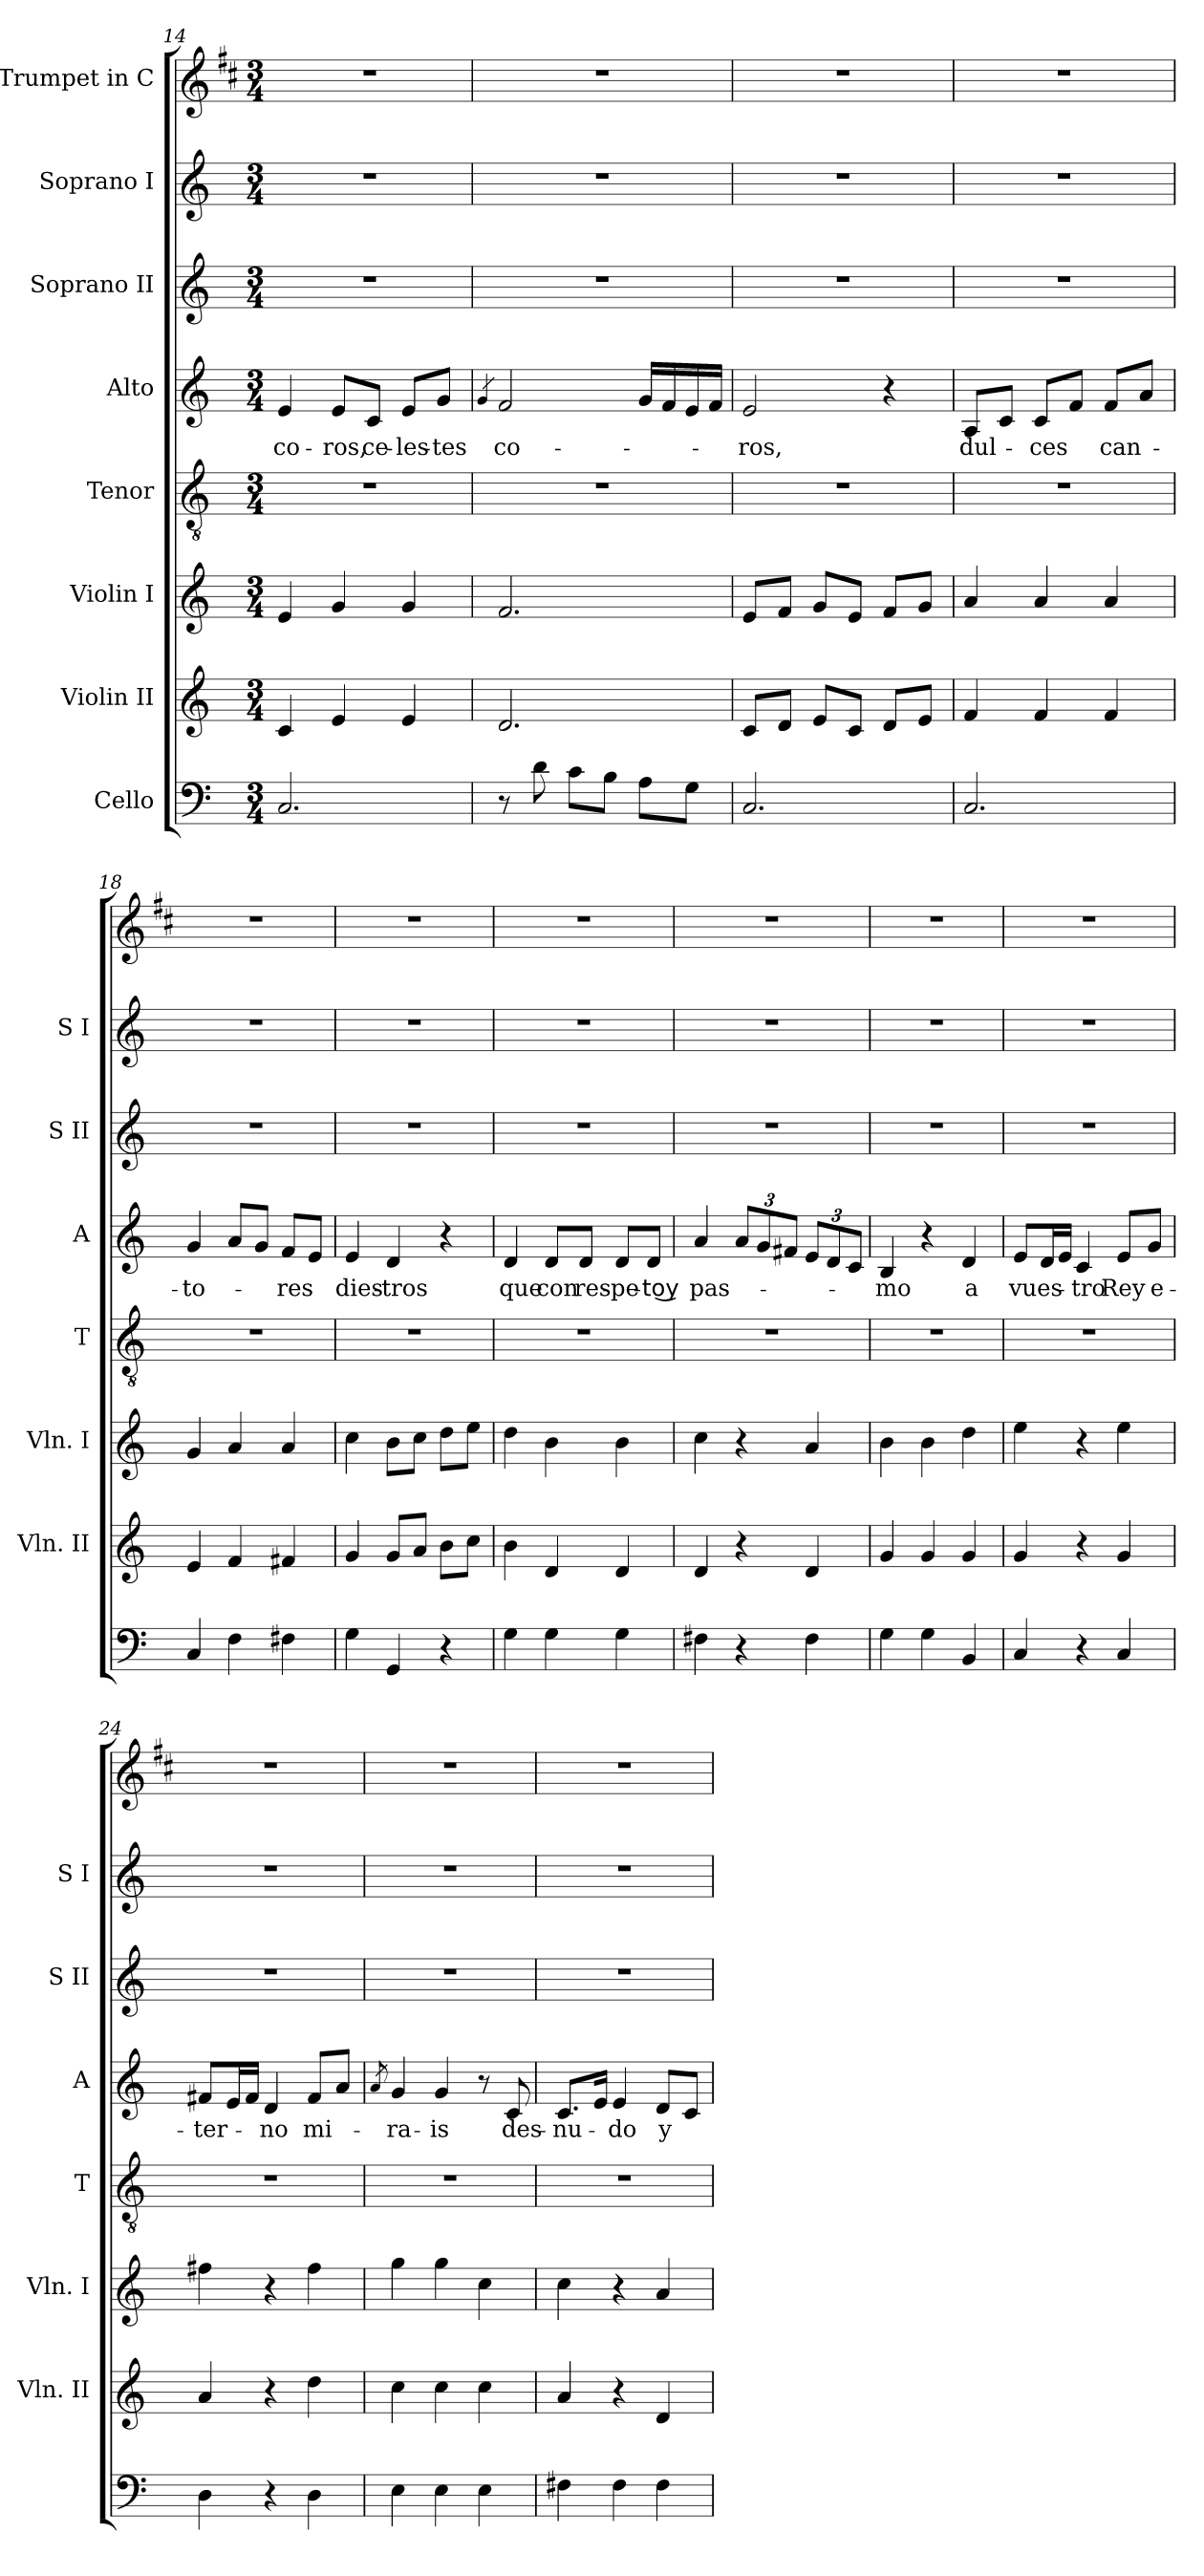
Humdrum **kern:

**kern	**kern	**kern	**kern	**kern	**text	**kern	**kern	**kern
*part8	*part7	*part6	*part5	*part4	*part4	*part3	*part2	*part1
*staff8	*staff7	*staff6	*staff5	*staff4	*staff4	*staff3	*staff2	*staff1
*I"Cello	*I"Violin II	*I"Violin I	*I"Tenor	*I"Alto	*	*I"Soprano II	*I"Soprano I	*I"Trumpet in C
*	*I'Vln. II	*I'Vln. I	*I'T	*I'A	*	*I'S II	*I'S I	*
*clefF4	*clefG2	*clefG2	*clefGv2	*clefG2	*	*clefG2	*clefG2	*clefG2
*	*	*	*	*	*	*	*	*ITrd1c2
*k[]	*k[]	*k[]	*k[]	*k[]	*	*k[]	*k[]	*k[]
*C:	*C:	*C:	*C:	*C:	*	*C:	*C:	*C:
*M3/4	*M3/4	*M3/4	*M3/4	*M3/4	*	*M3/4	*M3/4	*M3/4
=14	=14	=14	=14	=14	=14	=14	=14	=14
!	!	!	!	!	!LO:LY:b	!	!	!
2.C/	4c/	4e/	2.r	4e/	co-	2.r	2.r	2.r
!	!	!	!	!	!LO:LY:b	!	!	!
.	4e/	4g/	.	8e/L	-ros,	.	.	.
!	!	!	!	!	!LO:LY:b	!	!	!
.	.	.	.	8c/J	ce-	.	.	.
!	!	!	!	!	!LO:LY:b	!	!	!
.	4e/	4g/	.	8e/L	-les-	.	.	.
!	!	!	!	!	!LO:LY:b	!	!	!
.	.	.	.	8g/J	-tes	.	.	.
=15	=15	=15	=15	=15	=15	=15	=15	=15
.	.	.	.	4qg/	.	.	.	.
!	!	!	!	!	!LO:LY:b	!	!	!
8r	2.d/	2.f/	2.r	2f/	co-	2.r	2.r	2.r
8d\	.	.	.	.	.	.	.	.
8c\L	.	.	.	.	.	.	.	.
8B\J	.	.	.	.	.	.	.	.
8A\L	.	.	.	16g/LL	.	.	.	.
.	.	.	.	16f/	.	.	.	.
8G\J	.	.	.	16e/	.	.	.	.
.	.	.	.	16f/JJ	.	.	.	.
!!LO:LB:g=z
=16	=16	=16	=16	=16	=16	=16	=16	=16
!	!	!	!	!	!LO:LY:b	!	!	!
2.C/	8c/L	8e/L	2.r	2e/	-ros,	2.r	2.r	2.r
.	8d/J	8f/J	.	.	.	.	.	.
.	8e/L	8g/L	.	.	.	.	.	.
.	8c/J	8e/J	.	.	.	.	.	.
.	8d/L	8f/L	.	4r	.	.	.	.
.	8e/J	8g/J	.	.	.	.	.	.
=17	=17	=17	=17	=17	=17	=17	=17	=17
!	!	!	!	!	!LO:LY:b	!	!	!
2.C/	4f/	4a/	2.r	8A/L	dul-	2.r	2.r	2.r
.	.	.	.	8c/J	.	.	.	.
!	!	!	!	!	!LO:LY:b	!	!	!
.	4f/	4a/	.	8c/L	-ces	.	.	.
.	.	.	.	8f/J	.	.	.	.
!	!	!	!	!	!LO:LY:b	!	!	!
.	4f/	4a/	.	8f/L	can-	.	.	.
.	.	.	.	8a/J	.	.	.	.
=18	=18	=18	=18	=18	=18	=18	=18	=18
!	!	!	!	!	!LO:LY:b	!	!	!
4C/	4e/	4g/	2.r	4g/	-to-	2.r	2.r	2.r
4F\	4f/	4a/	.	8a/L	.	.	.	.
.	.	.	.	8g/J	.	.	.	.
!	!	!	!	!	!LO:LY:b	!	!	!
4F#X\	4f#X/	4a/	.	8f/L	-res	.	.	.
.	.	.	.	8e/J	.	.	.	.
=19	=19	=19	=19	=19	=19	=19	=19	=19
!	!	!	!	!	!LO:LY:b	!	!	!
4G\	4g/	4cc\	2.r	4e/	dies-	2.r	2.r	2.r
!	!	!	!	!	!LO:LY:b	!	!	!
4GG/	8g/L	8b\L	.	4d/	-tros	.	.	.
.	8a/J	8cc\J	.	.	.	.	.	.
4r	8b\L	8dd\L	.	4r	.	.	.	.
.	8cc\J	8ee\J	.	.	.	.	.	.
=20	=20	=20	=20	=20	=20	=20	=20	=20
!	!	!	!	!	!LO:LY:b	!	!	!
4G\	4b\	4dd\	2.r	4d/	que	2.r	2.r	2.r
!	!	!	!	!	!LO:LY:b	!	!	!
4G\	4d/	4b\	.	8d/L	con	.	.	.
!	!	!	!	!	!LO:LY:b	!	!	!
.	.	.	.	8d/J	res-	.	.	.
!	!	!	!	!	!LO:LY:b	!	!	!
4G\	4d/	4b\	.	8d/L	-pe-	.	.	.
!	!	!	!	!	!LO:LY:b	!	!	!
.	.	.	.	8d/J	-to͜y	.	.	.
=21	=21	=21	=21	=21	=21	=21	=21	=21
!	!	!	!	!	!LO:LY:b	!	!	!
4F#X\	4d/	4cc\	2.r	4a/	pas-	2.r	2.r	2.r
4r	4r	4r	.	12a/L	.	.	.	.
.	.	.	.	12g/	.	.	.	.
.	.	.	.	12f#X/J	.	.	.	.
4F#\	4d/	4a/	.	12e/L	.	.	.	.
.	.	.	.	12d/	.	.	.	.
.	.	.	.	12c/J	.	.	.	.
=22	=22	=22	=22	=22	=22	=22	=22	=22
!	!	!	!	!	!LO:LY:b	!	!	!
4G\	4g/	4b\	2.r	4B/	-mo	2.r	2.r	2.r
4G\	4g/	4b\	.	4r	.	.	.	.
!	!	!	!	!	!LO:LY:b	!	!	!
4BB/	4g/	4dd\	.	4d/	a	.	.	.
=23	=23	=23	=23	=23	=23	=23	=23	=23
!	!	!	!	!	!LO:LY:b	!	!	!
4C/	4g/	4ee\	2.r	8e/L	vues-	2.r	2.r	2.r
.	.	.	.	16d/L	.	.	.	.
.	.	.	.	16e/JJ	.	.	.	.
!	!	!	!	!	!LO:LY:b	!	!	!
4r	4r	4r	.	4c/	-tro	.	.	.
!	!	!	!	!	!LO:LY:b	!	!	!
4C/	4g/	4ee\	.	8e/L	Rey	.	.	.
!	!	!	!	!	!LO:LY:b	!	!	!
.	.	.	.	8g/J	e-	.	.	.
!!LO:PB:g=z
=24	=24	=24	=24	=24	=24	=24	=24	=24
!	!	!	!	!	!LO:LY:b	!	!	!
4D\	4a/	4ff#X\	2.r	8f#X/L	-ter-	2.r	2.r	2.r
.	.	.	.	16e/L	.	.	.	.
.	.	.	.	16f#/JJ	.	.	.	.
!	!	!	!	!	!LO:LY:b	!	!	!
4r	4r	4r	.	4d/	-no	.	.	.
!	!	!	!	!	!LO:LY:b	!	!	!
4D\	4dd\	4ff#\	.	8f#/L	mi-	.	.	.
.	.	.	.	8a/J	.	.	.	.
=25	=25	=25	=25	=25	=25	=25	=25	=25
.	.	.	.	8qa/	.	.	.	.
!	!	!	!	!	!LO:LY:b	!	!	!
4E\	4cc\	4gg\	2.r	4g/	-ra-	2.r	2.r	2.r
!	!	!	!	!	!LO:LY:b	!	!	!
4E\	4cc\	4gg\	.	4g/	-is	.	.	.
4E\	4cc\	4cc\	.	8r	.	.	.	.
!	!	!	!	!	!LO:LY:b	!	!	!
.	.	.	.	8c/	des-	.	.	.
=26	=26	=26	=26	=26	=26	=26	=26	=26
!	!	!	!	!	!LO:LY:b	!	!	!
4F#X\	4a/	4cc\	2.r	8.c/L	-nu-	2.r	2.r	2.r
.	.	.	.	16e/Jk	.	.	.	.
!	!	!	!	!	!LO:LY:b	!	!	!
4F#\	4r	4r	.	4e/	-do	.	.	.
!	!	!	!	!	!LO:LY:b	!	!	!
4F#\	4d/	4a/	.	8d/L	y	.	.	.
.	.	.	.	8c/J	.	.	.	.
=	=	=	=	=	=	=	=	=
*-	*-	*-	*-	*-	*-	*-	*-	*-
